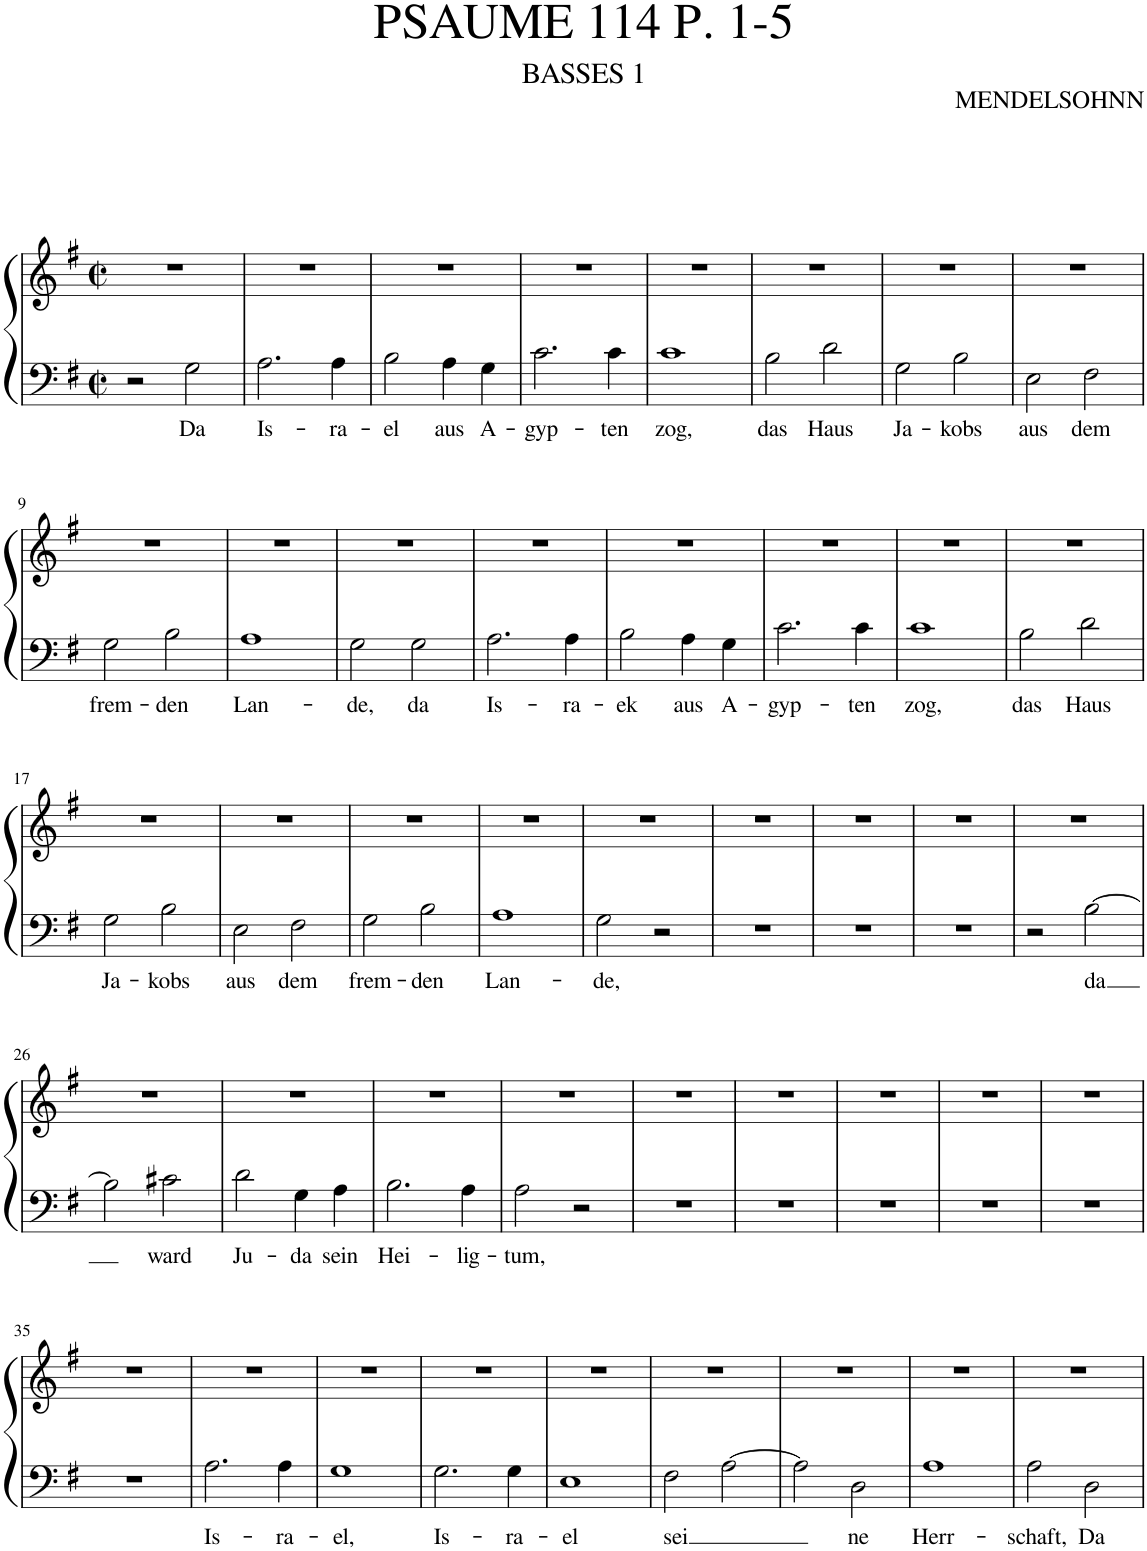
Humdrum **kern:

**kern	**text	**kern
*part1	*part1	*part1
*staff2	*staff2	*staff1
*I"Piano	*	*
*I'Pno.	*	*
*clefF4	*	*clefG2
*k[f#]	*	*k[f#]
*M2/2	*	*M2/2
*met(c|)	*	*met(c|)
=1	=1	=1
2r	.	1r
!	!LO:LY:b	!
2G\	Da	.
=2	=2	=2
!	!LO:LY:b	!
2.A\	Is-	1r
!	!LO:LY:b	!
4A\	-ra-	.
=3	=3	=3
!	!LO:LY:b	!
2B\	-el	1r
!	!LO:LY:b	!
4A\	aus	.
!	!LO:LY:b	!
4G\	A-	.
=4	=4	=4
!	!LO:LY:b	!
2.c\	-gyp-	1r
!	!LO:LY:b	!
4c\	-ten	.
=5	=5	=5
!	!LO:LY:b	!
1c	zog,	1r
=6	=6	=6
!	!LO:LY:b	!
2B\	das	1r
!	!LO:LY:b	!
2d\	Haus	.
=7	=7	=7
!	!LO:LY:b	!
2G\	Ja-	1r
!	!LO:LY:b	!
2B\	-kobs	.
=8	=8	=8
!	!LO:LY:b	!
2E\	aus	1r
!	!LO:LY:b	!
2F#\	dem	.
!!LO:LB:g=z
=9	=9	=9
!	!LO:LY:b	!
2G\	frem-	1r
!	!LO:LY:b	!
2B\	-den	.
=10	=10	=10
!	!LO:LY:b	!
1A	Lan-	1r
=11	=11	=11
!	!LO:LY:b	!
2G\	-de,	1r
!	!LO:LY:b	!
2G\	da	.
=12	=12	=12
!	!LO:LY:b	!
2.A\	Is-	1r
!	!LO:LY:b	!
4A\	-ra-	.
=13	=13	=13
!	!LO:LY:b	!
2B\	-ek	1r
!	!LO:LY:b	!
4A\	aus	.
!	!LO:LY:b	!
4G\	A-	.
=14	=14	=14
!	!LO:LY:b	!
2.c\	-gyp-	1r
!	!LO:LY:b	!
4c\	-ten	.
=15	=15	=15
!	!LO:LY:b	!
1c	zog,	1r
=16	=16	=16
!	!LO:LY:b	!
2B\	das	1r
!	!LO:LY:b	!
2d\	Haus	.
!!LO:LB:g=z
=17	=17	=17
!	!LO:LY:b	!
2G\	Ja-	1r
!	!LO:LY:b	!
2B\	-kobs	.
=18	=18	=18
!	!LO:LY:b	!
2E\	aus	1r
!	!LO:LY:b	!
2F#\	dem	.
=19	=19	=19
!	!LO:LY:b	!
2G\	frem-	1r
!	!LO:LY:b	!
2B\	-den	.
=20	=20	=20
!	!LO:LY:b	!
1A	Lan-	1r
=21	=21	=21
!	!LO:LY:b	!
2G\	-de,	1r
2r	.	.
=22	=22	=22
1r	.	1r
=23	=23	=23
1r	.	1r
=24	=24	=24
1r	.	1r
=25	=25	=25
2r	.	1r
!	!LO:LY:b	!
[2B\	da	.
!!LO:LB:g=z
=26	=26	=26
2B\]	.	1r
!	!LO:LY:b	!
2c#X\	ward	.
=27	=27	=27
!	!LO:LY:b	!
2d\	Ju-	1r
!	!LO:LY:b	!
4G\	-da	.
!	!LO:LY:b	!
4A\	sein	.
=28	=28	=28
!	!LO:LY:b	!
2.B\	Hei-	1r
!	!LO:LY:b	!
4A\	-lig-	.
=29	=29	=29
!	!LO:LY:b	!
2A\	-tum,	1r
2r	.	.
=30	=30	=30
1r	.	1r
=31	=31	=31
1r	.	1r
=32	=32	=32
1r	.	1r
=33	=33	=33
1r	.	1r
=34	=34	=34
1r	.	1r
!!LO:LB:g=z
=35	=35	=35
1r	.	1r
=36	=36	=36
!	!LO:LY:b	!
2.A\	Is-	1r
!	!LO:LY:b	!
4A\	-ra-	.
=37	=37	=37
!	!LO:LY:b	!
1G	-el,	1r
=38	=38	=38
!	!LO:LY:b	!
2.G\	Is-	1r
!	!LO:LY:b	!
4G\	-ra-	.
=39	=39	=39
!	!LO:LY:b	!
1E	-el	1r
=40	=40	=40
!	!LO:LY:b	!
2F#\	sei	1r
[2A\	.	.
=41	=41	=41
2A\]	.	1r
!	!LO:LY:b	!
2D\	ne	.
=42	=42	=42
!	!LO:LY:b	!
1A	Herr-	1r
=43	=43	=43
!	!LO:LY:b	!
2A\	-schaft,	1r
!	!LO:LY:b	!
2D\	Da	.
=	=	=
*-	*-	*-
